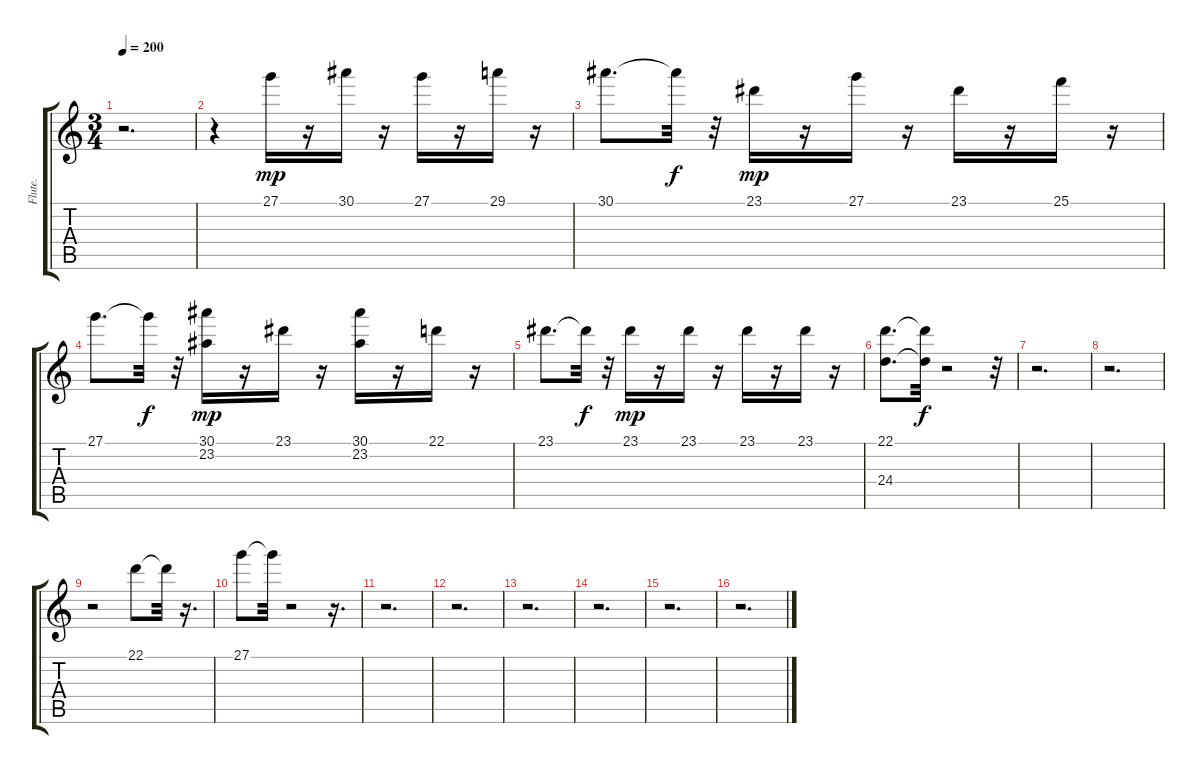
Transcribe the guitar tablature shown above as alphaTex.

\track ("Flute." "Flute.") {instrument flute}
\staff {score tabs}
\tuning (E4 B3 G3 D3 A2 E2) {hide}
\ts (3 4)
\tempo 200
\clef g2
\ks c
r.2{d dy f} |
r.4 27.1.16{dy mp} r.16 30.1.16 r.16 27.1.16 r.16 29.1.16 r.16 |
30.1.8{d} 30.1{t}.32{dy f} r.32 23.1.16{dy mp} r.16 27.1.16 r.16 23.1.16 r.16 25.1.16 r.16 |
27.1.8{d} 27.1{t}.32{dy f} r.32 (30.1 23.2).16{dy mp} r.16 23.1.16 r.16 (30.1 23.2).16 r.16 22.1.16 r.16 |
23.1.8{d} 23.1{t}.32{dy f} r.32 23.1.16{dy mp} r.16 23.1.16 r.16 23.1.16 r.16 23.1.16 r.16 |
(22.1 24.4).8{d} (22.1{t} 24.4{t}).32{dy f} r.2 r.32 |
r.2{d} |
r.2{d} |
r.2 22.1.8 22.1{t}.32 r.16{d} |
27.1.8 27.1{t}.32 r.2 r.16{d} |
r.2{d} |
r.2{d} |
r.2{d} |
r.2{d} |
r.2{d} |
r.2{d}
